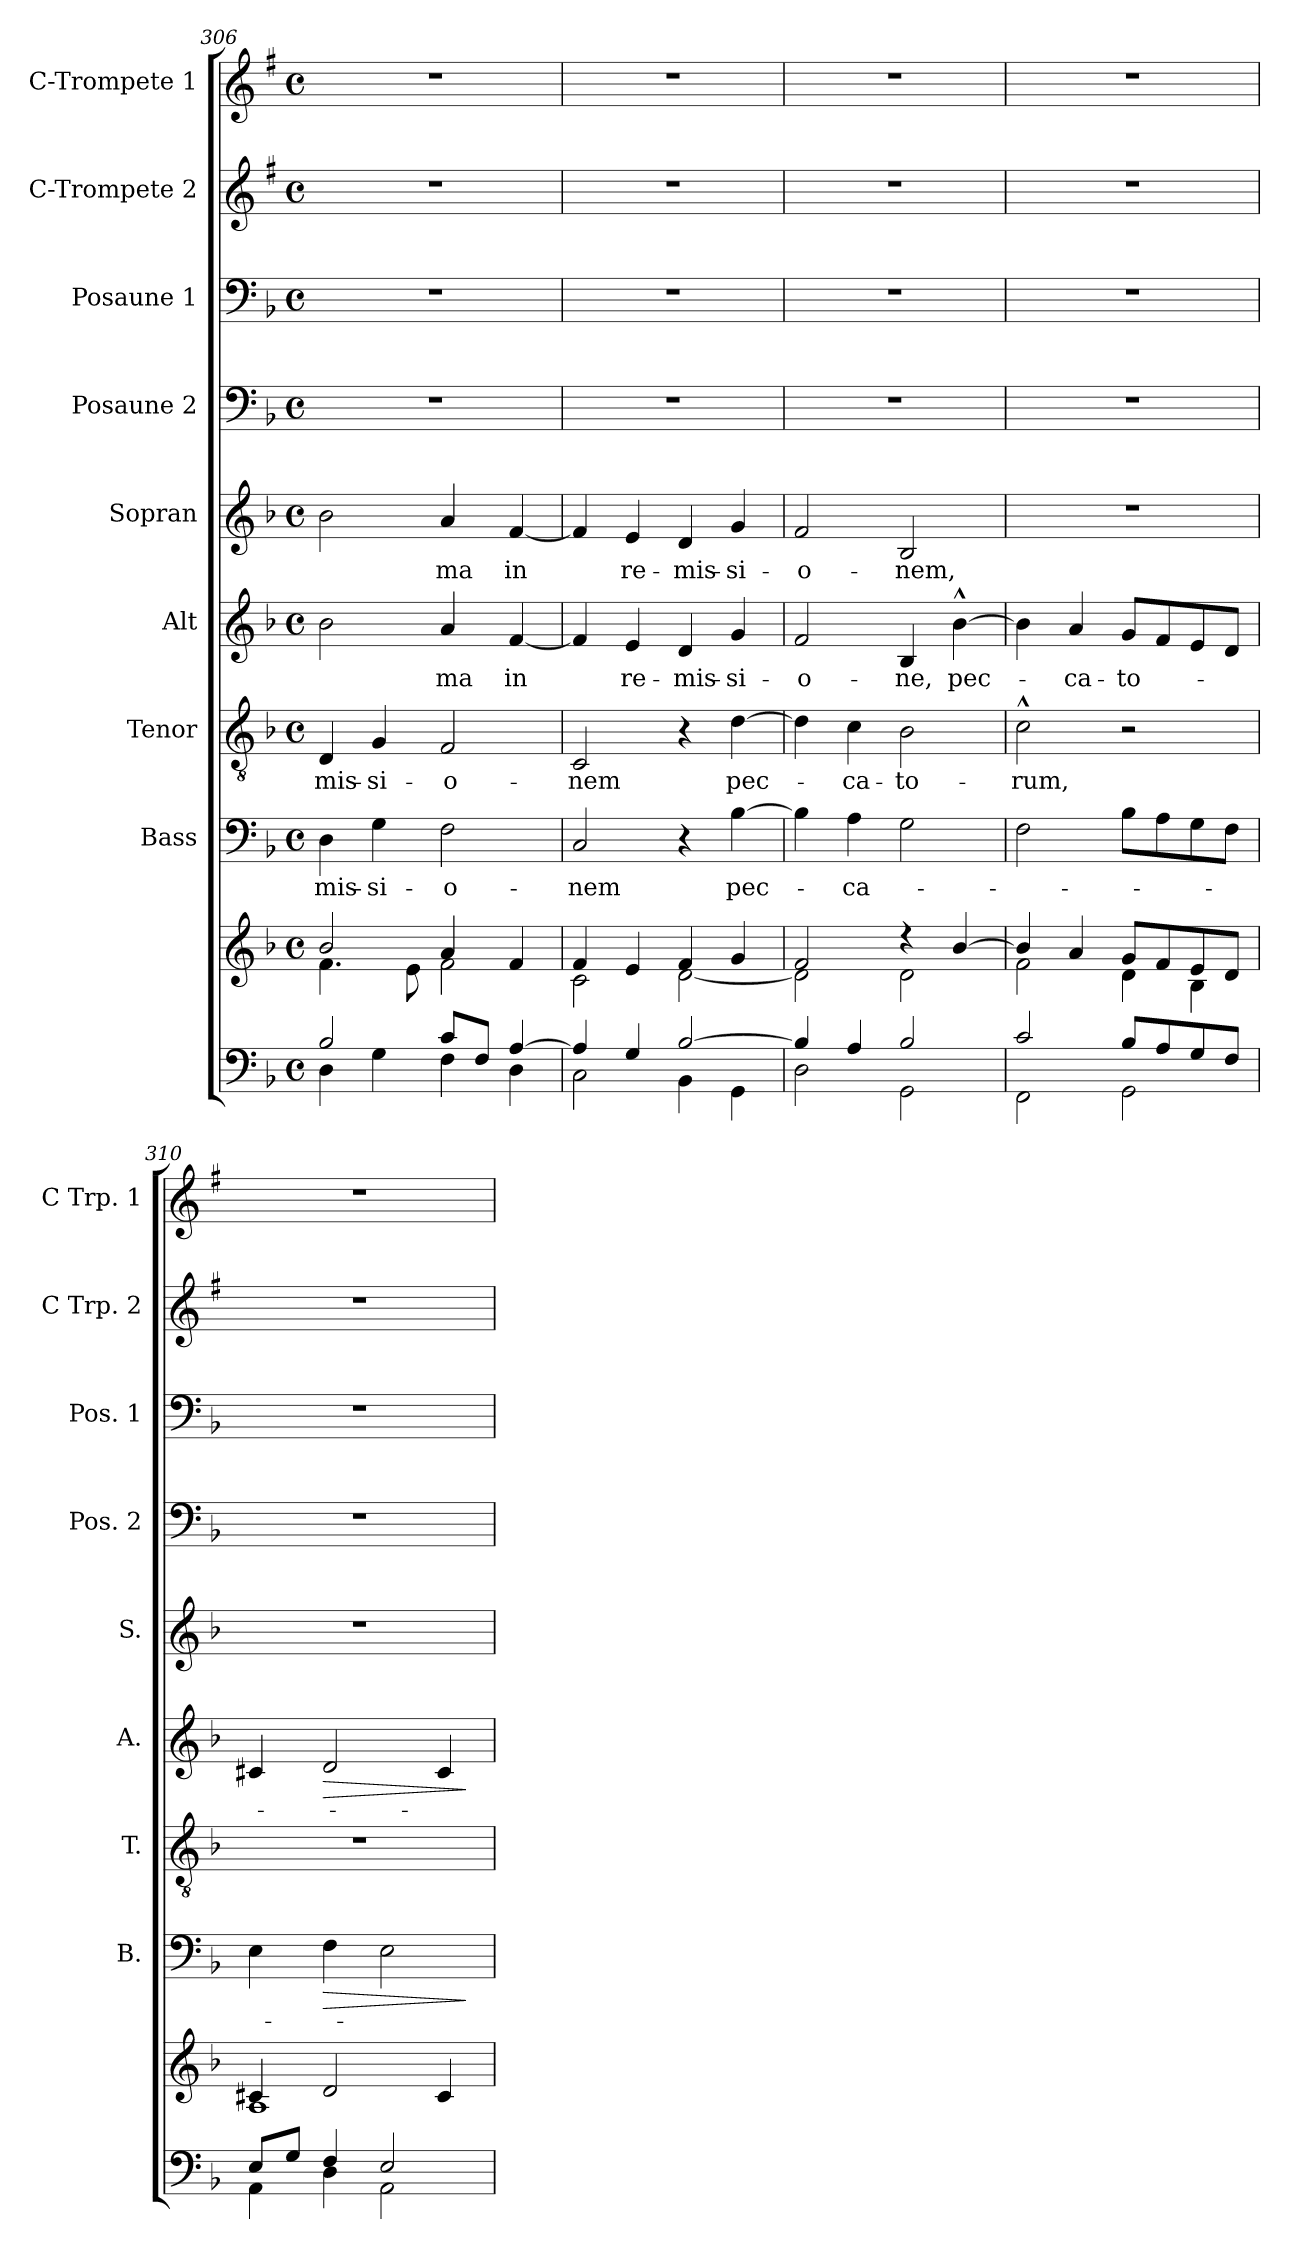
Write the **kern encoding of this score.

**kern	**kern	**kern	**text	**dynam	**kern	**text	**kern	**text	**dynam	**kern	**text	**kern	**kern	**kern	**kern
*part9	*part9	*part8	*part8	*part8	*part7	*part7	*part6	*part6	*part6	*part5	*part5	*part4	*part3	*part2	*part1
*staff10	*staff9	*staff8	*staff8	*staff8	*staff7	*staff7	*staff6	*staff6	*staff6	*staff5	*staff5	*staff4	*staff3	*staff2	*staff1
*	*	*I"Bass	*	*	*I"Tenor	*	*I"Alt	*	*	*I"Sopran	*	*I"Posaune 2	*I"Posaune 1	*I"C-Trompete 2	*I"C-Trompete 1
*	*	*I'B.	*	*	*I'T.	*	*I'A.	*	*	*I'S.	*	*I'Pos. 2	*I'Pos. 1	*I'C Trp. 2	*I'C Trp. 1
*clefF4	*clefG2	*clefF4	*	*	*clefGv2	*	*clefG2	*	*	*clefG2	*	*clefF4	*clefF4	*clefG2	*clefG2
*	*	*	*	*	*	*	*	*	*	*	*	*	*	*ITrd1c2	*ITrd1c2
*k[b-]	*k[b-]	*k[b-]	*	*	*k[b-]	*	*k[b-]	*	*	*k[b-]	*	*k[b-]	*k[b-]	*k[b-]	*k[b-]
*F:	*F:	*F:	*	*	*F:	*	*F:	*	*	*F:	*	*F:	*F:	*F:	*F:
*M4/4	*M4/4	*M4/4	*	*	*M4/4	*	*M4/4	*	*	*M4/4	*	*M4/4	*M4/4	*M4/4	*M4/4
*met(c)	*met(c)	*met(c)	*	*	*met(c)	*	*met(c)	*	*	*met(c)	*	*met(c)	*met(c)	*met(c)	*met(c)
=306	=306	=306	=306	=306	=306	=306	=306	=306	=306	=306	=306	=306	=306	=306	=306
*^	*^	*	*	*	*	*	*	*	*	*	*	*	*	*	*
!	!	!	!	!	!LO:LY:b	!	!	!LO:LY:b	!	!	!	!	!	!	!	!	!
2B-/	4D\	2b-/	4.f\	4D\	-mis-	.	4D/	-mis-	2b-\	.	.	2b-\	.	1r	1r	1r	1r
!	!	!	!	!	!LO:LY:b	!	!	!LO:LY:b	!	!	!	!	!	!	!	!	!
.	4G\	.	.	4G\	-si-	.	4G/	-si-	.	.	.	.	.	.	.	.	.
.	.	.	8e\	.	.	.	.	.	.	.	.	.	.	.	.	.	.
!	!	!	!	!	!LO:LY:b	!	!	!LO:LY:b	!	!LO:LY:b	!	!	!LO:LY:b	!	!	!	!
8c/L	4F\	4a/	2f\	2F\	-o-	.	2F/	-o-	4a/	-ma	.	4a/	-ma	.	.	.	.
8F/J	.	.	.	.	.	.	.	.	.	.	.	.	.	.	.	.	.
!	!	!	!	!	!	!	!	!	!	!LO:LY:b	!	!	!LO:LY:b	!	!	!	!
[>4A/	4D\	4f/	.	.	.	.	.	.	[4f/	in	.	[4f/	in	.	.	.	.
=307	=307	=307	=307	=307	=307	=307	=307	=307	=307	=307	=307	=307	=307	=307	=307	=307	=307
!	!	!	!	!	!LO:LY:b	!	!	!LO:LY:b	!	!	!	!	!	!	!	!	!
4A/]	2C\	4f/	2c\	2C/	-nem	.	2C/	-nem	4f/]	.	.	4f/]	.	1r	1r	1r	1r
!	!	!	!	!	!	!	!	!	!	!LO:LY:b	!	!	!LO:LY:b	!	!	!	!
4G/	.	4e/	.	.	.	.	.	.	4e/	re-	.	4e/	re-	.	.	.	.
!	!	!	!	!	!	!	!	!	!	!LO:LY:b	!	!	!LO:LY:b	!	!	!	!
[>2B-/	4BB-\	4f/	[<2d\	4r	.	.	4r	.	4d/	-mis-	.	4d/	-mis-	.	.	.	.
!	!	!	!	!	!LO:LY:b	!	!	!LO:LY:b	!	!LO:LY:b	!	!	!LO:LY:b	!	!	!	!
.	4GG\	4g/	.	[4B-\	pec-	.	[4d\	pec-	4g/	-si-	.	4g/	-si-	.	.	.	.
=308	=308	=308	=308	=308	=308	=308	=308	=308	=308	=308	=308	=308	=308	=308	=308	=308	=308
!	!	!	!	!	!	!	!	!	!	!LO:LY:b	!	!	!LO:LY:b	!	!	!	!
4B-/]	2D\	2f/	2d\]	4B-\]	.	.	4d\]	.	2f/	-o-	.	2f/	-o-	1r	1r	1r	1r
!	!	!	!	!	!LO:LY:b	!	!	!LO:LY:b	!	!	!	!	!	!	!	!	!
4A/	.	.	.	4A\	-ca-	.	4c\	-ca-	.	.	.	.	.	.	.	.	.
!	!	!	!	!	!	!	!	!LO:LY:b	!	!LO:LY:b	!	!	!LO:LY:b	!	!	!	!
2B-/	2GG\	4r	2d\	2G\	.	.	2B-\	-to-	4B-/	-ne,	.	2B-/	-nem,	.	.	.	.
!	!	!	!	!	!	!	!	!	!	!LO:LY:b	!	!	!	!	!	!	!
.	.	[>4b-/	.	.	.	.	.	.	[4b-^^>\	pec-	.	.	.	.	.	.	.
=309	=309	=309	=309	=309	=309	=309	=309	=309	=309	=309	=309	=309	=309	=309	=309	=309	=309
!	!	!	!	!	!	!	!	!LO:LY:b	!	!	!	!	!	!	!	!	!
2c/	2FF\	4b-/]	2f\	2F\	.	.	2c^^>\	-rum,	4b-\]	.	.	1r	.	1r	1r	1r	1r
!	!	!	!	!	!	!	!	!	!	!LO:LY:b	!	!	!	!	!	!	!
.	.	4a/	.	.	.	.	.	.	4a/	-ca-	.	.	.	.	.	.	.
!	!	!	!	!	!	!	!	!	!	!LO:LY:b	!	!	!	!	!	!	!
8B-/L	2GG\	8g/L	4d\	8B-\L	.	.	2r	.	8g/L	-to-	.	.	.	.	.	.	.
8A/	.	8f/	.	8A\	.	.	.	.	8f/	.	.	.	.	.	.	.	.
8G/	.	8e/	4B-\	8G\	.	.	.	.	8e/	.	.	.	.	.	.	.	.
8F/J	.	8d/J	.	8F\J	.	.	.	.	8d/J	.	.	.	.	.	.	.	.
!!LO:PB:g=z
=310	=310	=310	=310	=310	=310	=310	=310	=310	=310	=310	=310	=310	=310	=310	=310	=310	=310
8E/L	4AA\	4c#X/	1A	4E\	.	.	1r	.	4c#X/	.	.	1r	.	1r	1r	1r	1r
8G/J	.	.	.	.	.	.	.	.	.	.	.	.	.	.	.	.	.
!	!	!	!	!	!	!LO:HP:b	!	!	!	!	!LO:HP:b	!	!	!	!	!	!
4F/	4D\	2d/	.	4F\	.	>	.	.	2d/	.	>	.	.	.	.	.	.
2E/	2AA\	.	.	2E\	.	.	.	.	.	.	.	.	.	.	.	.	.
.	.	4c#/	.	.	.	.	.	.	4c#/	.	.	.	.	.	.	.	.
*v	*v	*	*	*	*	*	*	*	*	*	*	*	*	*	*	*	*
*	*v	*v	*	*	*	*	*	*	*	*	*	*	*	*	*	*
.	.	.	.	]	.	.	.	.	]	.	.	.	.	.	.
=	=	=	=	=	=	=	=	=	=	=	=	=	=	=	=
*-	*-	*-	*-	*-	*-	*-	*-	*-	*-	*-	*-	*-	*-	*-	*-
